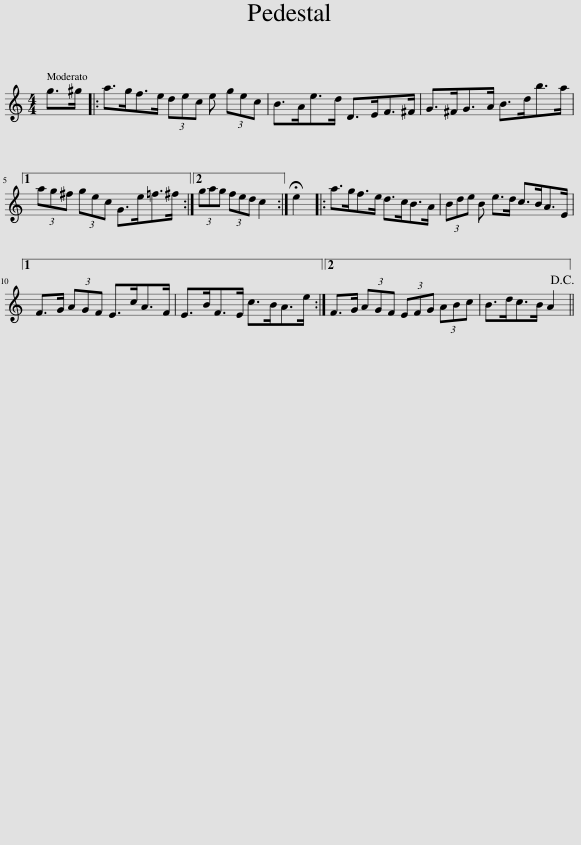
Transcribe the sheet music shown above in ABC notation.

X:1
L:1/8
M:4/4
I:linebreak $
K:C
V:1 treble
V:1
 g>^g |: a>gf>e (3dec e (3gec | B>Ae>d D>EF>^F | G>^FG>A B>db>a |1$ (3ag^f (3gec G>e=f>^f :|2 %5
 (3gag (3fed c2 :| !fermata!e2 |: a>gf>e d>cB>A | (3Bde B e>d c>BA>E |1$ F>G (3AGF E>cA>F | %10
 E>BF>E c>BA>e :|2 F>G (3AGF (3EFG (3ABc | B>dc>B A2!D.C.! || %13
